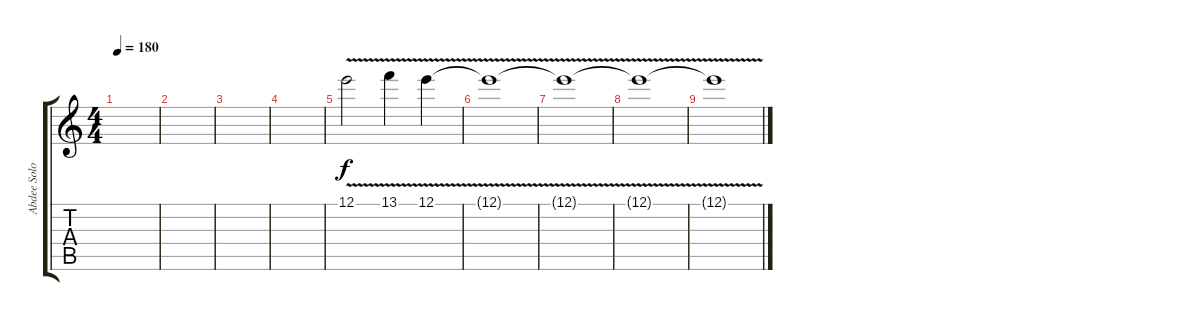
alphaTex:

\track ("Abdee Solo" "Abdee Solo") {instrument overdrivenguitar}
\staff {score tabs}
\tuning (E4 B3 G3 D3 A2 E2) {hide}
\ts (4 4)
\tempo 180
\clef g2
\ks c
|
|
|
|
12.1{v}.2 13.1{v}.4 12.1{v}.4 |
12.1{t}.1 |
12.1{v t}.1 |
12.1{v t}.1 |
12.1{v t}.1
